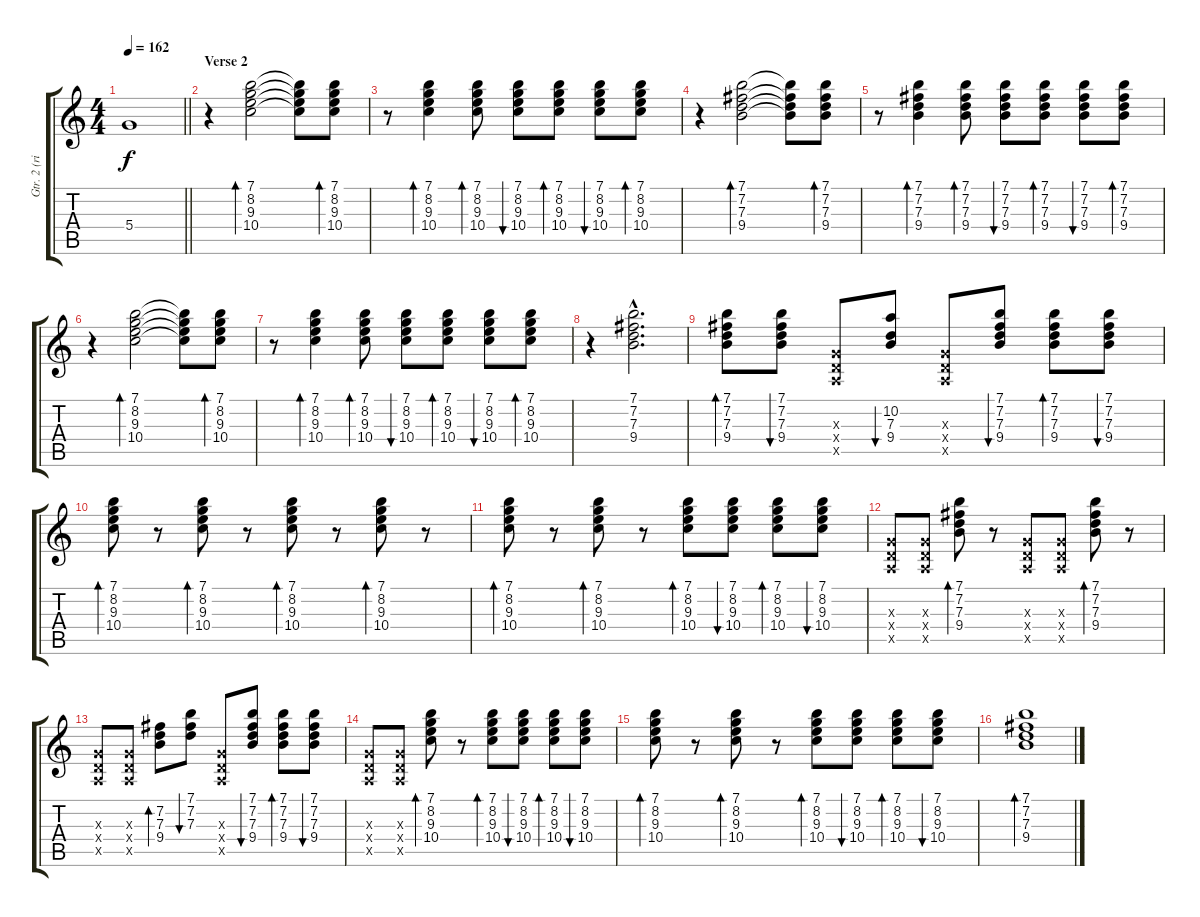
\track ("Gtr. 2 (right)" "Gtr. 2 (ri") {instrument electricguitarjazz}
\staff {score tabs}
\tuning (E4 B3 G3 D3 A2 D2) {hide}
\ts (4 4)
\tempo 162
\clef g2
\barLineRight lightlight
\ks c
5.4{t}.1{dy f} |
\section ("" "Verse 2")
r.4{instrument electricguitarjazz} (7.1 8.2 9.3 10.4).2{bd 60} (7.1{t} 8.2{t} 9.3{t} 10.4{t}).8 (7.1 8.2 9.3 10.4).8{bd 60} |
r.8 (7.1 8.2 9.3 10.4).4{bd 60} (7.1 8.2 9.3 10.4).8{bd 60} (7.1 8.2 9.3 10.4).8{bu 60} (7.1 8.2 9.3 10.4).8{bd 60} (7.1 8.2 9.3 10.4).8{bu 60} (7.1 8.2 9.3 10.4).8{bd 60} |
r.4 (7.1 7.2 7.3 9.4).2{bd 120} (7.1{t} 7.2{t} 7.3{t} 9.4{t}).8 (7.1 7.2 7.3 9.4).8{bd 60} |
r.8 (7.1 7.2 7.3 9.4).4{bd 120} (7.1 7.2 7.3 9.4).8{bd 60} (7.1 7.2 7.3 9.4).8{bu 60} (7.1 7.2 7.3 9.4).8{bd 60} (7.1 7.2 7.3 9.4).8{bu 60} (7.1 7.2 7.3 9.4).8{bd 60} |
r.4{instrument electricguitarjazz} (7.1 8.2 9.3 10.4).2{bd 60} (7.1{t} 8.2{t} 9.3{t} 10.4{t}).8 (7.1 8.2 9.3 10.4).8{bd 60} |
r.8 (7.1 8.2 9.3 10.4).4{bd 60} (7.1 8.2 9.3 10.4).8{bd 60} (7.1 8.2 9.3 10.4).8{bu 60} (7.1 8.2 9.3 10.4).8{bd 60} (7.1 8.2 9.3 10.4).8{bu 60} (7.1 8.2 9.3 10.4).8{bd 60} |
r.4 (7.1{hac} 7.2{hac} 7.3{hac} 9.4{hac}).2{d} |
(7.1 7.2 7.3 9.4).8{bd 60} (7.1 7.2 7.3 9.4).8{bu 60} (0.3{x} 0.4{x} 0.5{x}).8 (10.2 7.3 9.4).8{bu 60} (0.3{x} 0.4{x} 0.5{x}).8 (7.1 7.2 7.3 9.4).8{bu 60} (7.1 7.2 7.3 9.4).8{bd 60} (7.1 7.2 7.3 9.4).8{bu 60} |
(7.1 8.2 9.3 10.4).8{bd 120} r.8 (7.1 8.2 9.3 10.4).8{bd 120} r.8 (7.1 8.2 9.3 10.4).8{bd 120} r.8 (7.1 8.2 9.3 10.4).8{bd 120} r.8 |
(7.1 8.2 9.3 10.4).8{bd 120} r.8 (7.1 8.2 9.3 10.4).8{bd 120} r.8 (7.1 8.2 9.3 10.4).8{bd 120} (7.1 8.2 9.3 10.4).8{bu 60} (7.1 8.2 9.3 10.4).8{bd 120} (7.1 8.2 9.3 10.4).8{bu 60} |
(0.3{x} 0.4{x} 0.5{x}).8 (0.3{x} 0.4{x} 0.5{x}).8 (7.1 7.2 7.3 9.4).8{bd 60} r.8 (0.3{x} 0.4{x} 0.5{x}).8 (0.3{x} 0.4{x} 0.5{x}).8 (7.1 7.2 7.3 9.4).8{bd 60} r.8 |
(0.3{x} 0.4{x} 0.5{x}).8 (0.3{x} 0.4{x} 0.5{x}).8 (7.2 7.3 9.4).8{bd 60} (7.1 7.2 7.3).8{bu 60} (0.3{x} 0.4{x} 0.5{x}).8 (7.1 7.2 7.3 9.4).8{bu 60} (7.1 7.2 7.3 9.4).8{bd 60} (7.1 7.2 7.3 9.4).8{bu 60} |
(0.3{x} 0.4{x} 0.5{x}).8 (0.3{x} 0.4{x} 0.5{x}).8 (7.1 8.2 9.3 10.4).8{bd 120} r.8 (7.1 8.2 9.3 10.4).8{bd 120} (7.1 8.2 9.3 10.4).8{bu 60} (7.1 8.2 9.3 10.4).8{bd 120} (7.1 8.2 9.3 10.4).8{bu 60} |
(7.1 8.2 9.3 10.4).8{bd 120} r.8 (7.1 8.2 9.3 10.4).8{bd 120} r.8 (7.1 8.2 9.3 10.4).8{bd 120} (7.1 8.2 9.3 10.4).8{bu 60} (7.1 8.2 9.3 10.4).8{bd 120} (7.1 8.2 9.3 10.4).8{bu 60} |
(7.1 7.2 7.3 9.4).1{bd 240}
